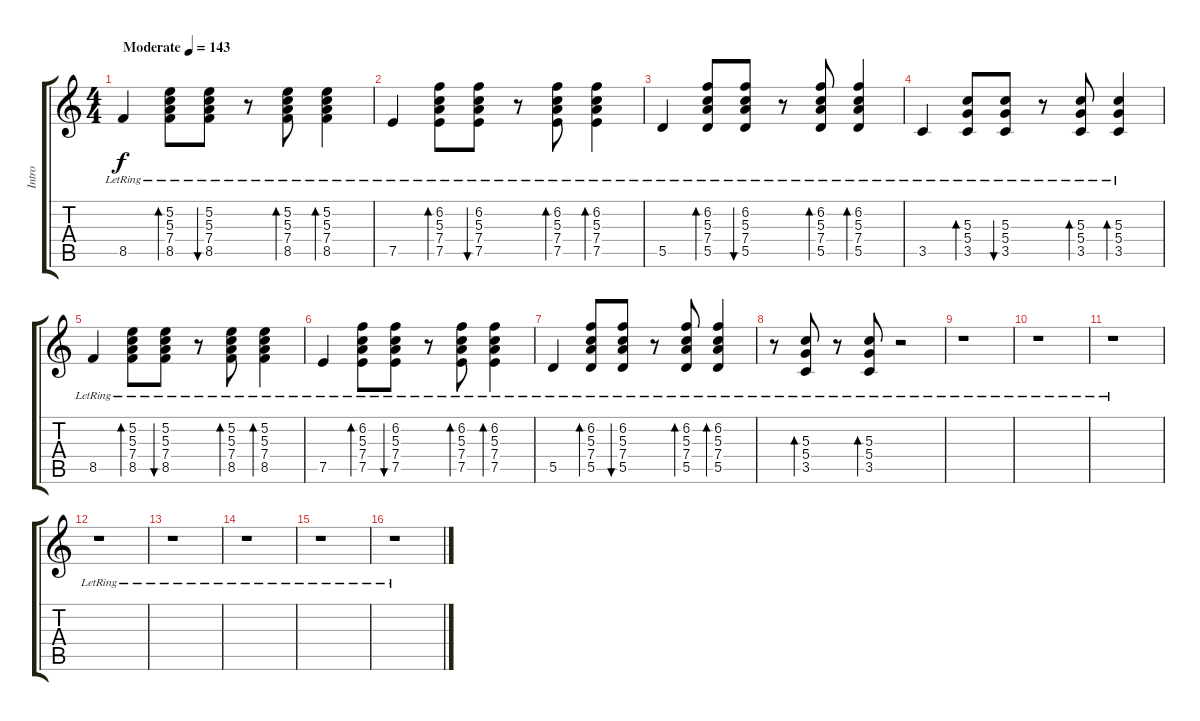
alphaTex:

\track ("Intro" "Intro") {instrument acousticguitarsteel}
\staff {score tabs}
\tuning (E4 B3 G3 D3 A2 D2) {hide}
\ts (4 4)
\tempo (143 "Moderate")
\clef g2
\ks c
8.5{lr}.4{dy f instrument acousticguitarsteel} (5.2{lr} 5.3{lr} 7.4{lr} 8.5{lr}).8{bd 120} (5.2{lr} 5.3{lr} 7.4{lr} 8.5{lr}).8{bu 60} r.8 (5.2{lr} 5.3{lr} 7.4{lr} 8.5{lr}).8{bd 60} (5.2{lr} 5.3{lr} 7.4{lr} 8.5{lr}).4{bd 120} |
7.5{lr}.4 (6.2{lr} 5.3{lr} 7.4{lr} 7.5{lr}).8{bd 120} (6.2{lr} 5.3{lr} 7.4{lr} 7.5{lr}).8{bu 60} r.8 (6.2{lr} 5.3{lr} 7.4{lr} 7.5{lr}).8{bd 60} (6.2{lr} 5.3{lr} 7.4{lr} 7.5{lr}).4{bd 60} |
5.5{lr}.4 (6.2{lr} 5.3{lr} 7.4{lr} 5.5{lr}).8{bd 120} (6.2{lr} 5.3{lr} 7.4{lr} 5.5{lr}).8{bu 60} r.8 (6.2{lr} 5.3{lr} 7.4{lr} 5.5{lr}).8{bd 120} (6.2{lr} 5.3{lr} 7.4{lr} 5.5{lr}).4{bd 120} |
3.5{lr}.4 (5.3{lr} 5.4{lr} 3.5{lr}).8{bd 120} (5.3{lr} 5.4{lr} 3.5{lr}).8{bu 60} r.8 (5.3{lr} 5.4{lr} 3.5{lr}).8{bd 120} (5.3{lr} 5.4{lr} 3.5{lr}).4{bd 60} |
8.5{lr}.4 (5.2{lr} 5.3{lr} 7.4{lr} 8.5{lr}).8{bd 120} (5.2{lr} 5.3{lr} 7.4{lr} 8.5{lr}).8{bu 60} r.8 (5.2{lr} 5.3{lr} 7.4{lr} 8.5{lr}).8{bd 60} (5.2{lr} 5.3{lr} 7.4{lr} 8.5{lr}).4{bd 120} |
7.5{lr}.4 (6.2{lr} 5.3{lr} 7.4{lr} 7.5{lr}).8{bd 120} (6.2{lr} 5.3{lr} 7.4{lr} 7.5{lr}).8{bu 60} r.8 (6.2{lr} 5.3{lr} 7.4{lr} 7.5{lr}).8{bd 60} (6.2{lr} 5.3{lr} 7.4{lr} 7.5{lr}).4{bd 60} |
5.5{lr}.4 (6.2{lr} 5.3{lr} 7.4{lr} 5.5{lr}).8{bd 120} (6.2{lr} 5.3{lr} 7.4{lr} 5.5{lr}).8{bu 60} r.8 (6.2{lr} 5.3{lr} 7.4{lr} 5.5{lr}).8{bd 120} (6.2{lr} 5.3{lr} 7.4{lr} 5.5{lr}).4{bd 120} |
r.8 (5.3{lr} 5.4{lr} 3.5{lr}).8{bd 120} r.8 (5.3{lr} 5.4{lr} 3.5{lr}).8{bd 120} r.2 |
r.1 |
r.1 |
r.1 |
r.1 |
r.1 |
r.1 |
r.1 |
r.1
